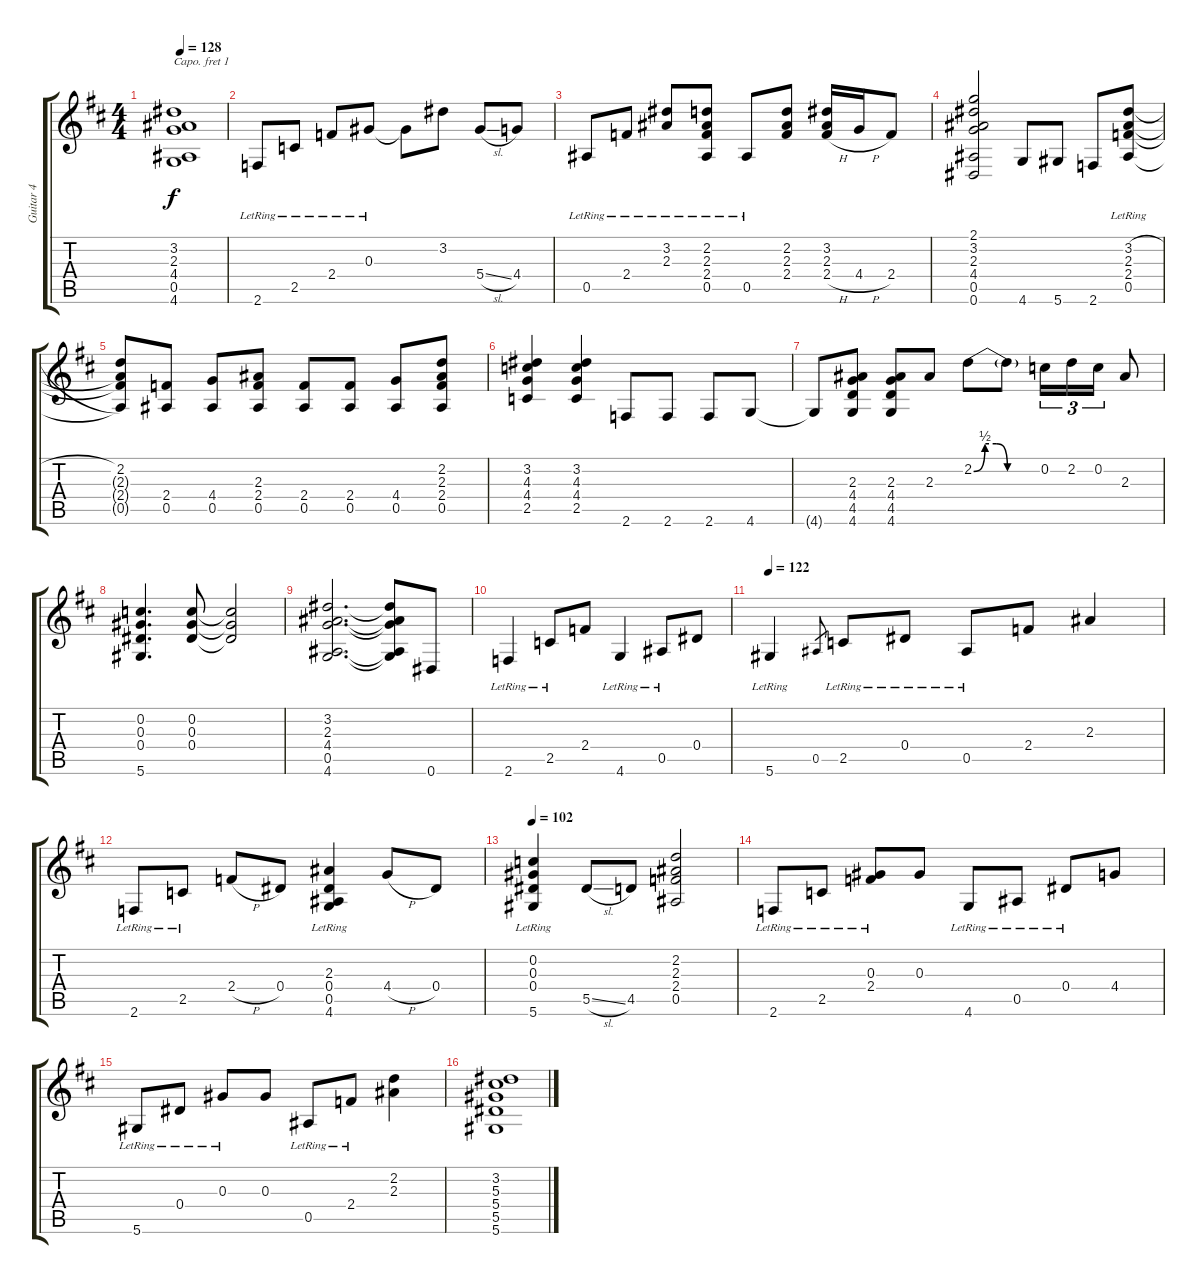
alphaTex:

\track ("Guitar 4" "Guitar 4") {instrument distortionguitar}
\staff {score tabs}
\capo 1
\tuning (E4 B3 G3 D3 A2 D2) {hide}
\ts (4 4)
\tempo 128
\clef g2
\ks d
(3.2 2.3 4.4 0.5 4.6).1{dy f} |
2.6{lr}.8 2.5{lr}.8 2.4{lr}.8 0.3{lr}.8 0.3{t}.8 3.2.8 5.4{sl}.8 4.4.8 |
0.5{lr}.8 2.4{lr}.8 (3.2{lr} 2.3{lr}).8 (2.2{lr} 2.3{lr} 2.4{lr} 0.5{lr}).8 0.5{lr}.8 (2.2 2.3 2.4).8 (3.2 2.3 2.4{h}).16 4.4{h}.16 2.4.8 |
(2.1 3.2 2.3 4.4 0.5 0.6).2 4.6.8 5.6.8 2.6.8 (3.2{h} 2.3 2.4{lr} 0.5{lr}).8 |
(2.2 2.3{t} 2.4{t} 0.5{t}).8 (2.4 0.5).8 (4.4 0.5).8 (2.3 2.4 0.5).8 (2.4 0.5).8 (2.4 0.5).8 (4.4 0.5).8 (2.2 2.3 2.4 0.5).8 |
(3.2 4.3 4.4 2.5).4 (3.2 4.3 4.4 2.5).4 2.6.8 2.6.8 2.6.8 4.6.8 |
4.6{t}.8 (2.3 4.4 4.5 4.6).8 (2.3 4.4 4.5 4.6).8 2.3.8 2.2{be (custom 0 0 10 2 20 2 30 0 60 0)}.8 2.2{t}.8 0.2.16{tu (3 2)} 2.2.16{tu (3 2)} 0.2.16{tu (3 2)} 2.3.8 |
(0.2 0.3 0.4 5.6).4{d} (0.2 0.3 0.4).8 (0.2{t} 0.3{t} 0.4{t}).2 |
(3.2 2.3 4.4 0.5 4.6).2{d} (3.2{t} 2.3{t} 4.4{t} 0.5{t} 4.6{t}).8 0.6.8 |
2.6{lr}.4 2.5{lr}.8 2.4.8 4.6{lr}.4 0.5{lr}.8 0.4.8 |
\tempo 122
5.6{lr}.4 0.5.8{gr} 2.5{lr}.8 0.4{lr}.8 0.5{lr}.8 2.4.8 2.3.4 |
2.6{lr}.8 2.5{lr}.8 2.4{h}.8 0.4.8 (2.3{lr} 0.4{lr} 0.5{lr} 4.6{lr}).4 4.4{h}.8 0.4.8 |
\tempo 102
(0.2{lr} 0.3{lr} 0.4{lr} 5.6{lr}).4 5.5{sl}.8 4.5.8 (2.2 2.3 2.4 0.5).2 |
2.6{lr}.8 2.5{lr}.8 (0.3{lr} 2.4{lr}).8 0.3.8 4.6{lr}.8 0.5{lr}.8 0.4{lr}.8 4.4.8 |
5.6{lr}.8 0.4{lr}.8 0.3{lr}.8 0.3.8 0.5{lr}.8 2.4{lr}.8 (2.2 2.3).4 |
(3.2 5.3 5.4 5.5 5.6).1
